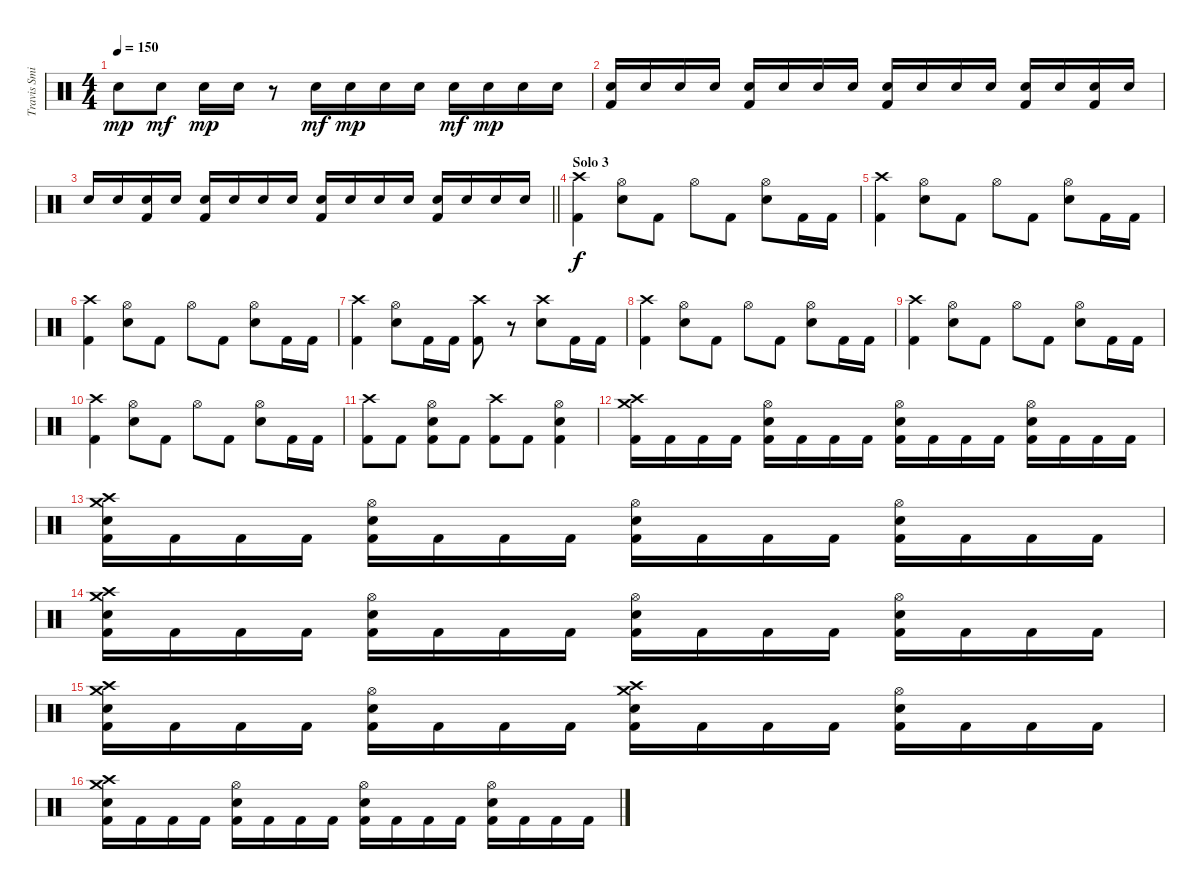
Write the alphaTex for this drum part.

\track ("Travis Smith" "Travis Smi") {instrument percussion}
\staff {score}
\articulation defaults
\ts (4 4)
\tempo 150
\clef neutral
\ks c "Electric Snare (hit)".8{dy mp} "Electric Snare (hit)".8{dy mf} "Electric Snare (hit)".16{dy mp} "Electric Snare (hit)".16
r.8 "Electric Snare (hit)".16{dy mf} "Electric Snare (hit)".16{dy mp} "Electric Snare (hit)".16 "Electric Snare (hit)".16 "Electric Snare (hit)".16{dy mf} "Electric Snare (hit)".16{dy mp} "Electric Snare (hit)".16 "Electric Snare (hit)".16 |
("Electric Snare (hit)" "Kick (hit) 2").16 "Electric Snare (hit)".16 "Electric Snare (hit)".16 "Electric Snare (hit)".16 ("Electric Snare (hit)" "Kick (hit) 2").16 "Electric Snare (hit)".16 "Electric Snare (hit)".16 "Electric Snare (hit)".16 ("Electric Snare (hit)" "Kick (hit) 2").16 "Electric Snare (hit)".16 "Electric Snare (hit)".16 "Electric Snare (hit)".16 ("Electric Snare (hit)" "Kick (hit) 2").16 "Electric Snare (hit)".16 ("Electric Snare (hit)" "Kick (hit) 2").16 "Electric Snare (hit)".16 |
\barLineRight lightlight "Electric Snare (hit)".16 "Electric Snare (hit)".16
("Electric Snare (hit)" "Kick (hit) 2").16 "Electric Snare (hit)".16 ("Electric Snare (hit)" "Kick (hit) 2").16 "Electric Snare (hit)".16 "Electric Snare (hit)".16 "Electric Snare (hit)".16 ("Electric Snare (hit)" "Kick (hit) 2").16 "Electric Snare (hit)".16 "Electric Snare (hit)".16 "Electric Snare (hit)".16 ("Electric Snare (hit)" "Kick (hit) 2").16 "Electric Snare (hit)".16 "Electric Snare (hit)".16 "Electric Snare (hit)".16 |
\section ("" "Solo 3")
("Crash high (hit)" "Kick (hit) 2").4{dy f} ("Hi-Hat (open)" "Electric Snare (hit)").8 "Kick (hit) 2".8 "Hi-Hat (open)".8 "Kick (hit) 2".8 ("Hi-Hat (open)" "Electric Snare (hit)").8 "Kick (hit) 2".16 "Kick (hit) 2".16 |
("Crash high (hit)" "Kick (hit) 2").4 ("Hi-Hat (open)" "Electric Snare (hit)").8 "Kick (hit) 2".8 "Hi-Hat (open)".8 "Kick (hit) 2".8 ("Hi-Hat (open)" "Electric Snare (hit)").8 "Kick (hit) 2".16 "Kick (hit) 2".16 |
("Crash high (hit)" "Kick (hit) 2").4 ("Hi-Hat (open)" "Electric Snare (hit)").8 "Kick (hit) 2".8 "Hi-Hat (open)".8 "Kick (hit) 2".8 ("Hi-Hat (open)" "Electric Snare (hit)").8 "Kick (hit) 2".16 "Kick (hit) 2".16 |
("Crash high (hit)" "Kick (hit) 2").4 ("Hi-Hat (open)" "Electric Snare (hit)").8 "Kick (hit) 2".16 "Kick (hit) 2".16 ("Crash high (hit)" "Kick (hit) 2").8 r.8 ("Crash high (hit)" "Electric Snare (hit)").8 "Kick (hit) 2".16 "Kick (hit) 2".16 |
("Crash high (hit)" "Kick (hit) 2").4 ("Hi-Hat (open)" "Electric Snare (hit)").8 "Kick (hit) 2".8 "Hi-Hat (open)".8 "Kick (hit) 2".8 ("Hi-Hat (open)" "Electric Snare (hit)").8 "Kick (hit) 2".16 "Kick (hit) 2".16 |
("Crash high (hit)" "Kick (hit) 2").4 ("Hi-Hat (open)" "Electric Snare (hit)").8 "Kick (hit) 2".8 "Hi-Hat (open)".8 "Kick (hit) 2".8 ("Hi-Hat (open)" "Electric Snare (hit)").8 "Kick (hit) 2".16 "Kick (hit) 2".16 |
("Crash high (hit)" "Kick (hit) 2").4 ("Hi-Hat (open)" "Electric Snare (hit)").8 "Kick (hit) 2".8 "Hi-Hat (open)".8 "Kick (hit) 2".8 ("Hi-Hat (open)" "Electric Snare (hit)").8 "Kick (hit) 2".16 "Kick (hit) 2".16 |
("Crash high (hit)" "Kick (hit) 2").8 "Kick (hit) 2".8 ("Hi-Hat (open)" "Electric Snare (hit)" "Kick (hit) 2").8 "Kick (hit) 2".8 ("Crash high (hit)" "Kick (hit) 2").8 "Kick (hit) 2".8 ("Hi-Hat (open)" "Electric Snare (hit)" "Kick (hit) 2").4 |
("Crash high (hit)" "Crash medium (hit)" "Kick (hit) 2").16 "Kick (hit) 2".16 "Kick (hit) 2".16 "Kick (hit) 2".16 ("Hi-Hat (open)" "Electric Snare (hit)" "Kick (hit) 2").16 "Kick (hit) 2".16 "Kick (hit) 2".16 "Kick (hit) 2".16 ("Hi-Hat (open)" "Electric Snare (hit)" "Kick (hit) 2").16 "Kick (hit) 2".16 "Kick (hit) 2".16 "Kick (hit) 2".16 ("Hi-Hat (open)" "Electric Snare (hit)" "Kick (hit) 2").16 "Kick (hit) 2".16 "Kick (hit) 2".16 "Kick (hit) 2".16 |
("Crash high (hit)" "Crash medium (hit)" "Electric Snare (hit)" "Kick (hit) 2").16 "Kick (hit) 2".16 "Kick (hit) 2".16 "Kick (hit) 2".16 ("Hi-Hat (open)" "Electric Snare (hit)" "Kick (hit) 2").16 "Kick (hit) 2".16 "Kick (hit) 2".16 "Kick (hit) 2".16 ("Hi-Hat (open)" "Electric Snare (hit)" "Kick (hit) 2").16 "Kick (hit) 2".16 "Kick (hit) 2".16 "Kick (hit) 2".16 ("Hi-Hat (open)" "Electric Snare (hit)" "Kick (hit) 2").16 "Kick (hit) 2".16 "Kick (hit) 2".16 "Kick (hit) 2".16 |
("Crash high (hit)" "Crash medium (hit)" "Electric Snare (hit)" "Kick (hit) 2").16 "Kick (hit) 2".16 "Kick (hit) 2".16 "Kick (hit) 2".16 ("Hi-Hat (open)" "Electric Snare (hit)" "Kick (hit) 2").16 "Kick (hit) 2".16 "Kick (hit) 2".16 "Kick (hit) 2".16 ("Hi-Hat (open)" "Electric Snare (hit)" "Kick (hit) 2").16 "Kick (hit) 2".16 "Kick (hit) 2".16 "Kick (hit) 2".16 ("Hi-Hat (open)" "Electric Snare (hit)" "Kick (hit) 2").16 "Kick (hit) 2".16 "Kick (hit) 2".16 "Kick (hit) 2".16 |
("Crash high (hit)" "Crash medium (hit)" "Electric Snare (hit)" "Kick (hit) 2").16 "Kick (hit) 2".16 "Kick (hit) 2".16 "Kick (hit) 2".16 ("Hi-Hat (open)" "Electric Snare (hit)" "Kick (hit) 2").16 "Kick (hit) 2".16 "Kick (hit) 2".16 "Kick (hit) 2".16 ("Crash high (hit)" "Crash medium (hit)" "Electric Snare (hit)" "Kick (hit) 2").16 "Kick (hit) 2".16 "Kick (hit) 2".16 "Kick (hit) 2".16 ("Hi-Hat (open)" "Electric Snare (hit)" "Kick (hit) 2").16 "Kick (hit) 2".16 "Kick (hit) 2".16 "Kick (hit) 2".16 |
("Crash high (hit)" "Crash medium (hit)" "Electric Snare (hit)" "Kick (hit) 2").16 "Kick (hit) 2".16 "Kick (hit) 2".16 "Kick (hit) 2".16 ("Hi-Hat (open)" "Electric Snare (hit)" "Kick (hit) 2").16 "Kick (hit) 2".16 "Kick (hit) 2".16 "Kick (hit) 2".16 ("Hi-Hat (open)" "Electric Snare (hit)" "Kick (hit) 2").16 "Kick (hit) 2".16 "Kick (hit) 2".16 "Kick (hit) 2".16 ("Hi-Hat (open)" "Electric Snare (hit)" "Kick (hit) 2").16 "Kick (hit) 2".16 "Kick (hit) 2".16 "Kick (hit) 2".16
